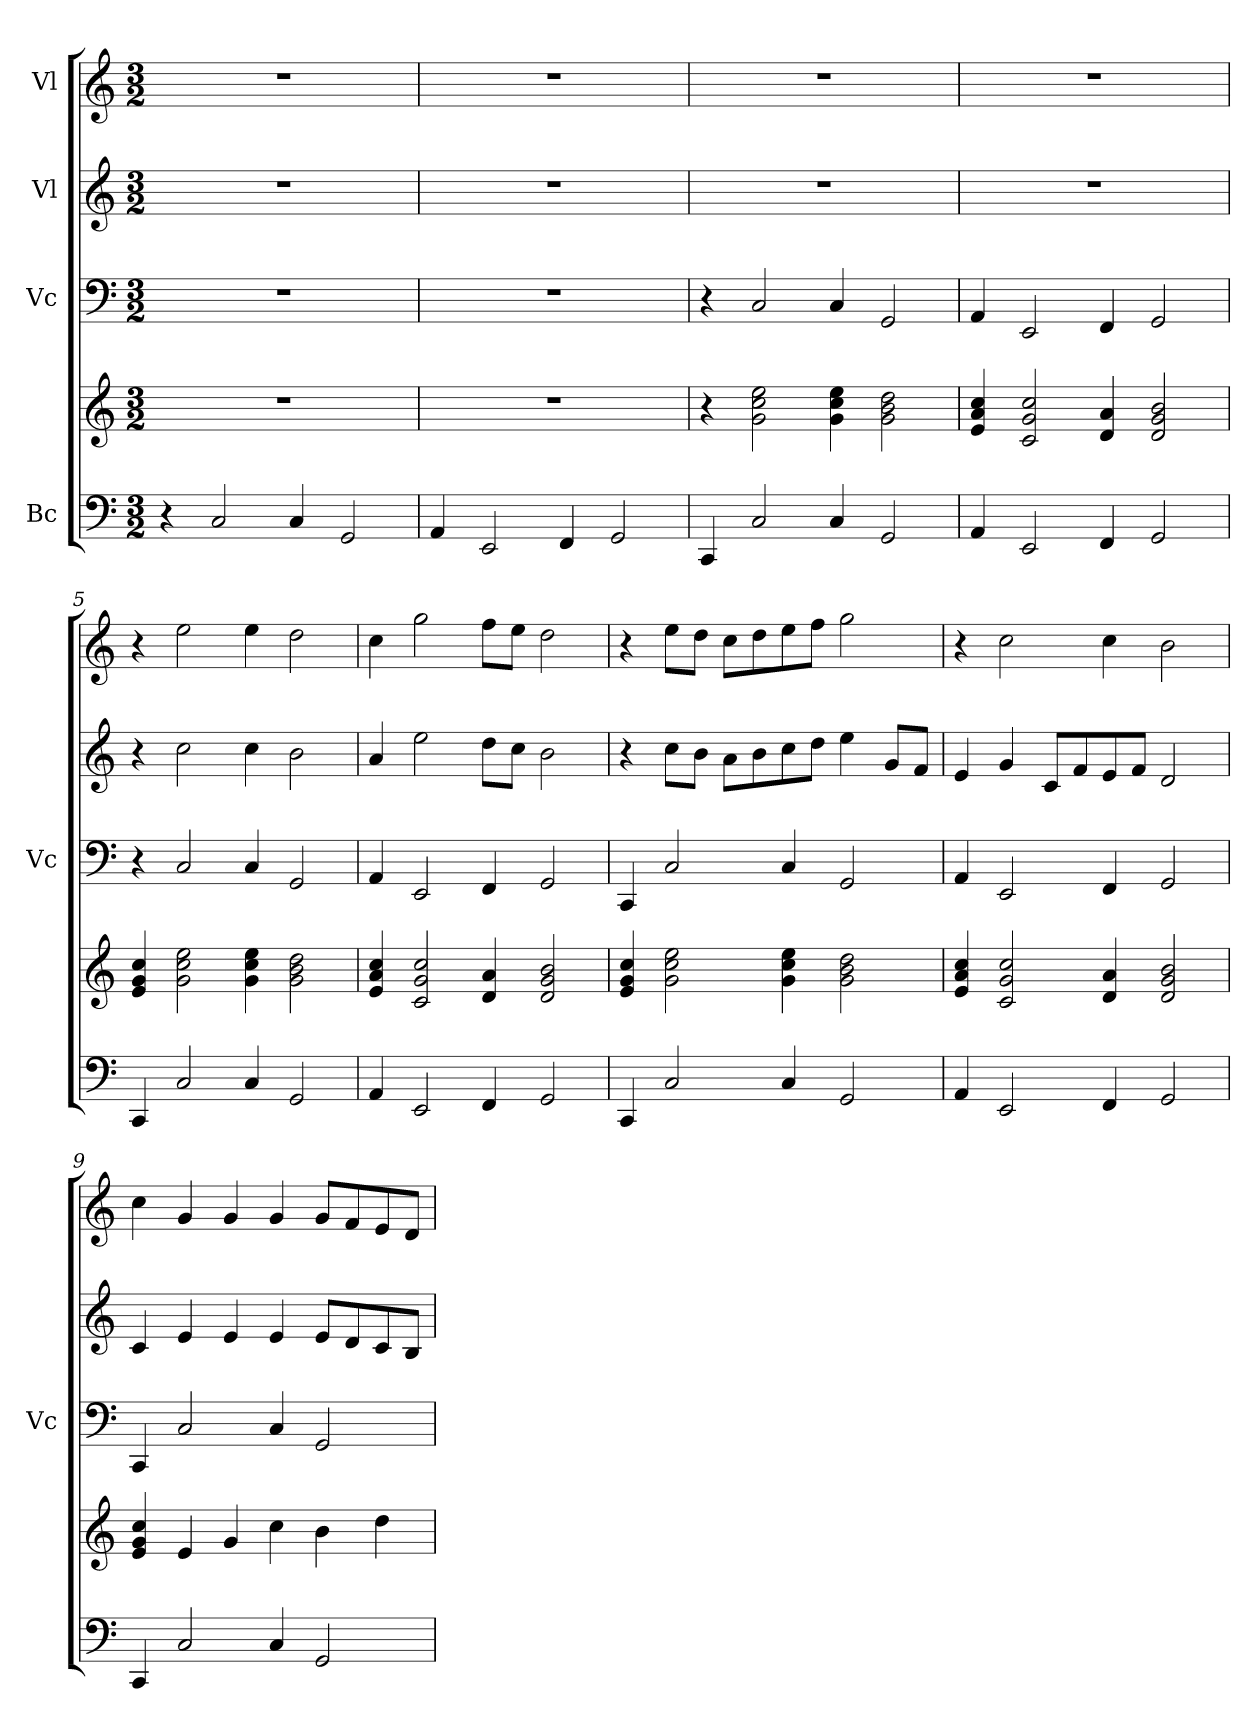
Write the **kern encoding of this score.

**kern	**kern	**kern	**kern	**kern
*part4	*part4	*part3	*part2	*part1
*staff5	*staff4	*staff3	*staff2	*staff1
*I"Bc	*	*I"Vc	*I"Vl	*I"Vl
*	*	*I'Vc	*	*
*clefF4	*clefG2	*clefF4	*clefG2	*clefG2
*k[]	*k[]	*k[]	*k[]	*k[]
*M3/2	*M3/2	*M3/2	*M3/2	*M3/2
*MM160	*MM160	*MM160	*MM160	*MM160
=1	=1	=1	=1	=1
4r	1.r	1.r	1.r	1.r
2C/	.	.	.	.
4C/	.	.	.	.
2GG/	.	.	.	.
=2	=2	=2	=2	=2
4AA/	1.r	1.r	1.r	1.r
2EE/	.	.	.	.
4FF/	.	.	.	.
2GG/	.	.	.	.
=3	=3	=3	=3	=3
4CC/	4r	4r	1.r	1.r
2C/	2g\ 2cc\ 2ee\	2C/	.	.
4C/	4g\ 4cc\ 4ee\	4C/	.	.
2GG/	2g\ 2b\ 2dd\	2GG/	.	.
=4	=4	=4	=4	=4
4AA/	4e/ 4a/ 4cc/	4AA/	1.r	1.r
2EE/	2c/ 2g/ 2cc/	2EE/	.	.
4FF/	4d/ 4a/	4FF/	.	.
2GG/	2d/ 2g/ 2b/	2GG/	.	.
=5	=5	=5	=5	=5
4CC/	4e/ 4g/ 4cc/	4r	4r	4r
2C/	2g\ 2cc\ 2ee\	2C/	2cc\	2ee\
4C/	4g\ 4cc\ 4ee\	4C/	4cc\	4ee\
2GG/	2g\ 2b\ 2dd\	2GG/	2b\	2dd\
=6	=6	=6	=6	=6
4AA/	4e/ 4a/ 4cc/	4AA/	4a/	4cc\
2EE/	2c/ 2g/ 2cc/	2EE/	2ee\	2gg\
4FF/	4d/ 4a/	4FF/	8dd\L	8ff\L
.	.	.	8cc\J	8ee\J
2GG/	2d/ 2g/ 2b/	2GG/	2b\	2dd\
=7	=7	=7	=7	=7
4CC/	4e/ 4g/ 4cc/	4CC/	4r	4r
2C/	2g\ 2cc\ 2ee\	2C/	8cc\L	8ee\L
.	.	.	8b\J	8dd\J
.	.	.	8a\L	8cc\L
.	.	.	8b\	8dd\
4C/	4g\ 4cc\ 4ee\	4C/	8cc\	8ee\
.	.	.	8dd\J	8ff\J
2GG/	2g\ 2b\ 2dd\	2GG/	4ee\	2gg\
.	.	.	8g/L	.
.	.	.	8f/J	.
=8	=8	=8	=8	=8
4AA/	4e/ 4a/ 4cc/	4AA/	4e/	4r
2EE/	2c/ 2g/ 2cc/	2EE/	4g/	2cc\
.	.	.	8c/L	.
.	.	.	8f/	.
4FF/	4d/ 4a/	4FF/	8e/	4cc\
.	.	.	8f/J	.
2GG/	2d/ 2g/ 2b/	2GG/	2d/	2b\
!!LO:LB:g=z
=9	=9	=9	=9	=9
4CC/	4e/ 4g/ 4cc/	4CC/	4c/	4cc\
2C/	4e/	2C/	4e/	4g/
.	4g/	.	4e/	4g/
4C/	4cc\	4C/	4e/	4g/
2GG/	4b\	2GG/	8e/L	8g/L
.	.	.	8d/	8f/
.	4dd\	.	8c/	8e/
.	.	.	8B/J	8d/J
=	=	=	=	=
*-	*-	*-	*-	*-
